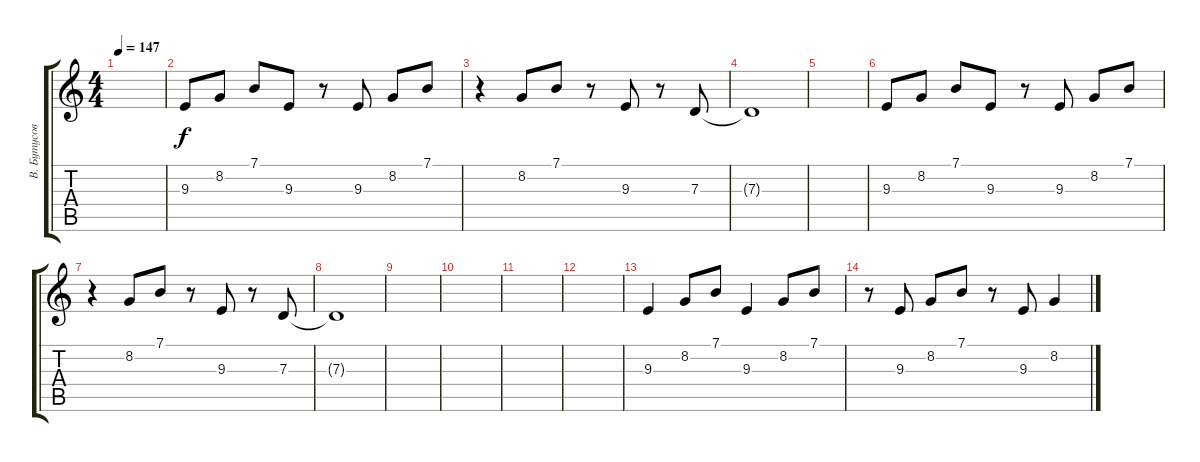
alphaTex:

\track ("В. Бутусов (вокал)" "В. Бутусов") {instrument tenorsax}
\staff {score tabs}
\tuning (E4 B3 G3 D3 A2 E2) {hide}
\ts (4 4)
\tempo 147
\clef g2
\ks c
|
9.3.8 8.2.8 7.1.8 9.3.8 r.8 9.3.8 8.2.8 7.1.8 |
r.4 8.2.8 7.1.8 r.8 9.3.8 r.8 7.3.8 |
7.3{t}.1 |
|
9.3.8 8.2.8 7.1.8 9.3.8 r.8 9.3.8 8.2.8 7.1.8 |
r.4 8.2.8 7.1.8 r.8 9.3.8 r.8 7.3.8 |
7.3{t}.1 |
|
|
|
|
9.3.4 8.2.8 7.1.8 9.3.4 8.2.8 7.1.8 |
r.8 9.3.8 8.2.8 7.1.8 r.8 9.3.8 8.2.4
